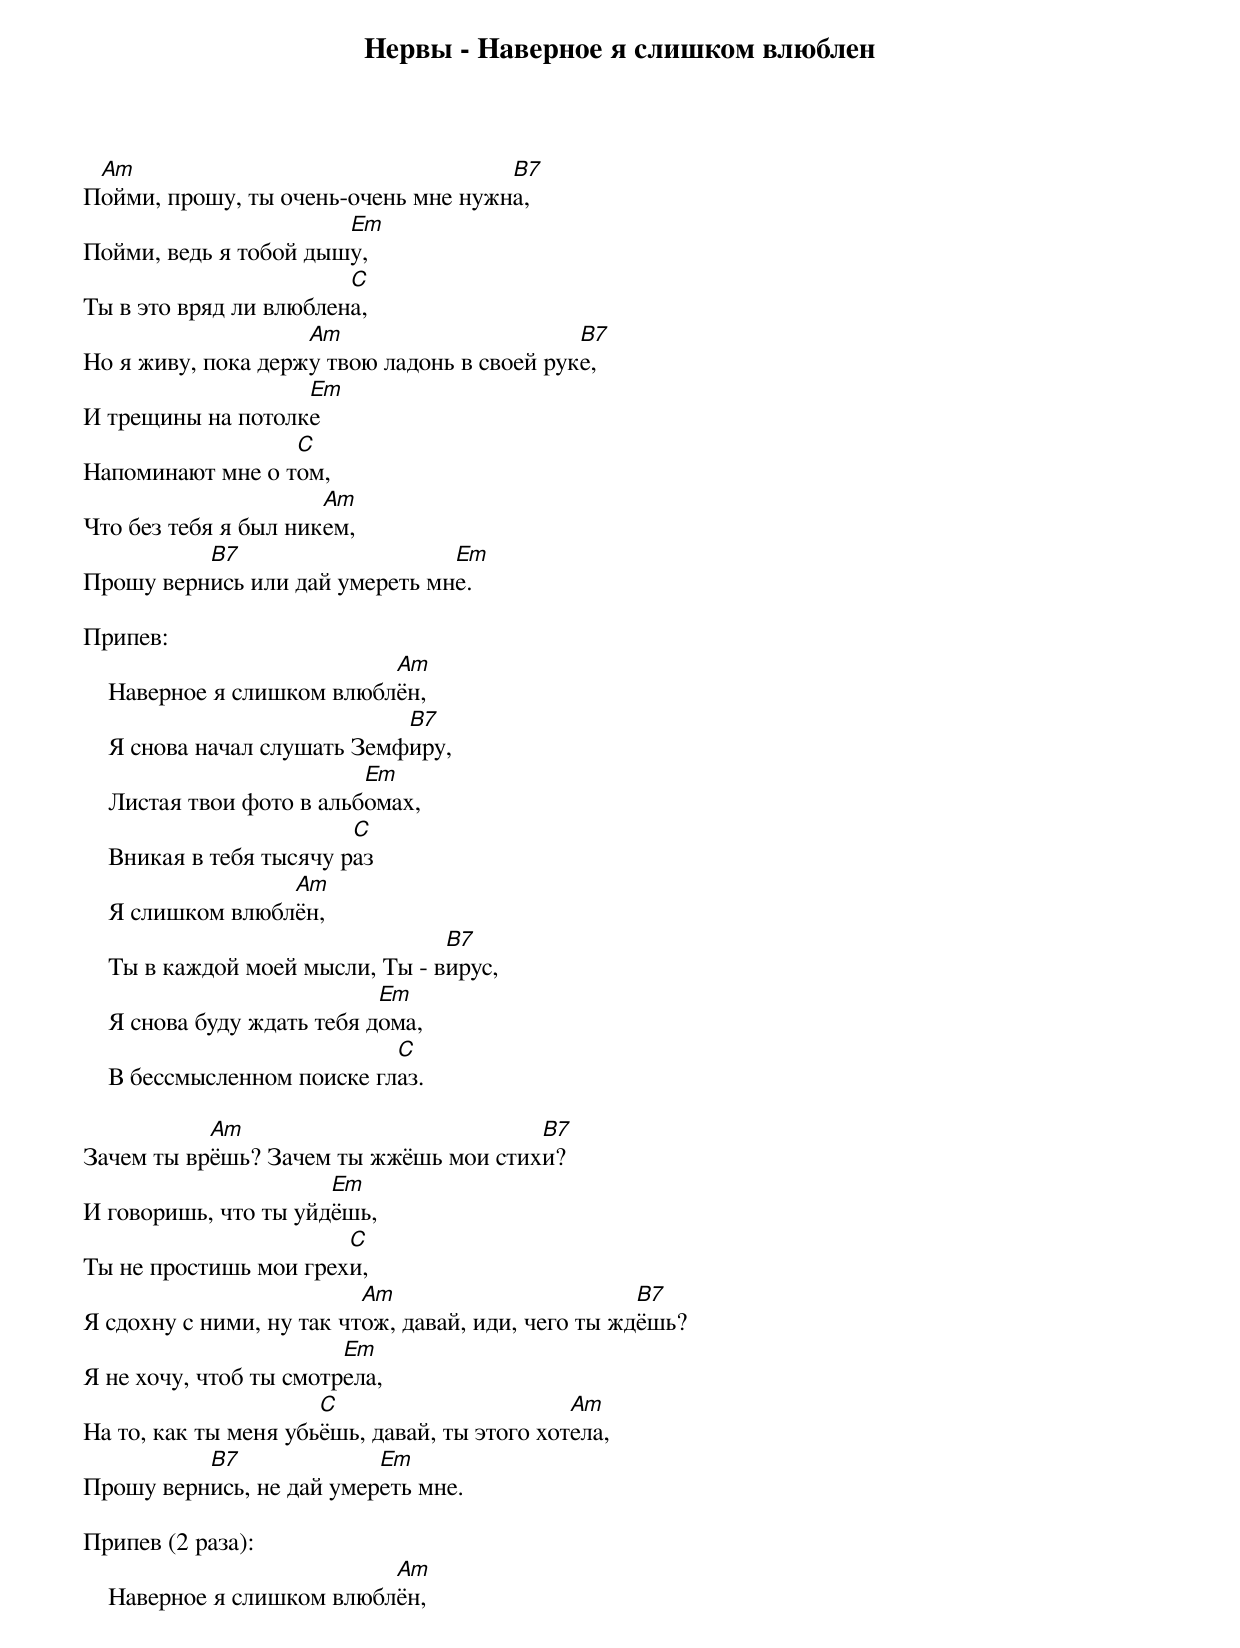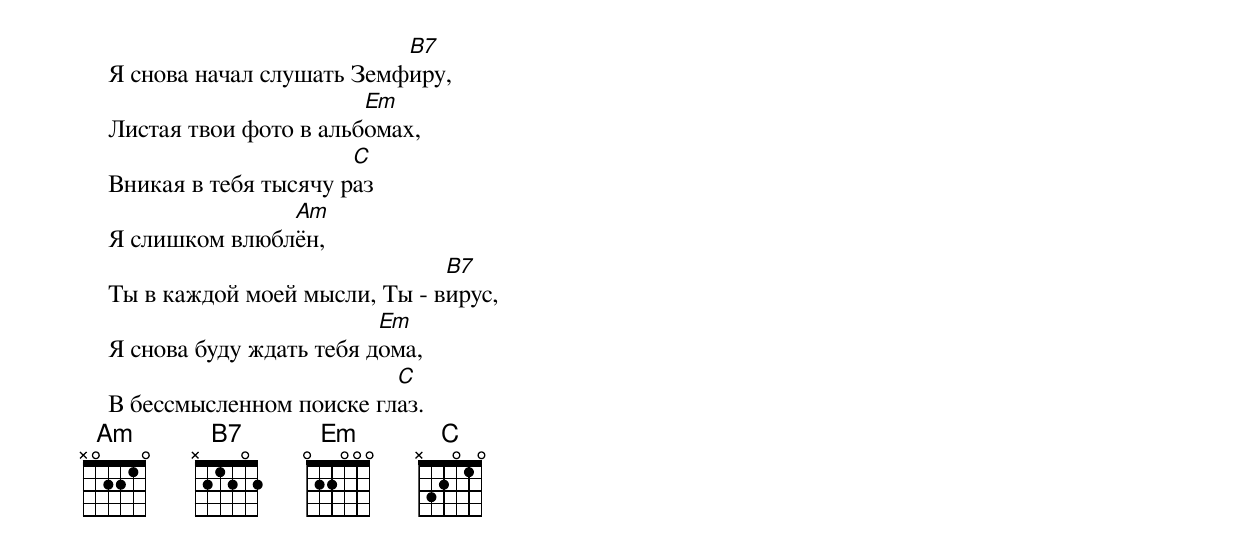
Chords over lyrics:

Нервы - Наверное я слишком влюблен

 Am                                  B7
Пойми, прошу, ты очень-очень мне нужна,
                       Em
Пойми, ведь я тобой дышу,
                        C
Ты в это вряд ли влюблена,
                    Am                       B7
Но я живу, пока держу твою ладонь в своей руке,
                   Em
И трещины на потолке
                  C
Напоминают мне о том,
                      Am
Что без тебя я был никем,
          B7                    Em
Прошу вернись или дай умереть мне.

Припев:
                            Am
    Наверное я слишком влюблён,
                              B7
    Я снова начал слушать Земфиру,
                           Em
    Листая твои фото в альбомах,
                          C
    Вникая в тебя тысячу раз
                   Am
    Я слишком влюблён,
                                  B7
    Ты в каждой моей мысли, Ты - вирус,
                             Em
    Я снова буду ждать тебя дома,
                             C
    В бессмысленном поиске глаз.

           Am                          B7
Зачем ты врёшь? Зачем ты жжёшь мои стихи?
                      Em
И говоришь, что ты уйдёшь,
                       C
Ты не простишь мои грехи,
                          Am                        B7
Я сдохну с ними, ну так чтож, давай, иди, чего ты ждёшь?
                        Em
Я не хочу, чтоб ты смотрела,
                      C                       Am
На то, как ты меня убьёшь, давай, ты этого хотела,
          B7              Em
Прошу вернись, не дай умереть мне.

Припев (2 раза):
                            Am
    Наверное я слишком влюблён,
                              B7
    Я снова начал слушать Земфиру,
                           Em
    Листая твои фото в альбомах,
                          C
    Вникая в тебя тысячу раз
                   Am
    Я слишком влюблён,
                                  B7
    Ты в каждой моей мысли, Ты - вирус,
                             Em
    Я снова буду ждать тебя дома,
                             C
    В бессмысленном поиске глаз.
